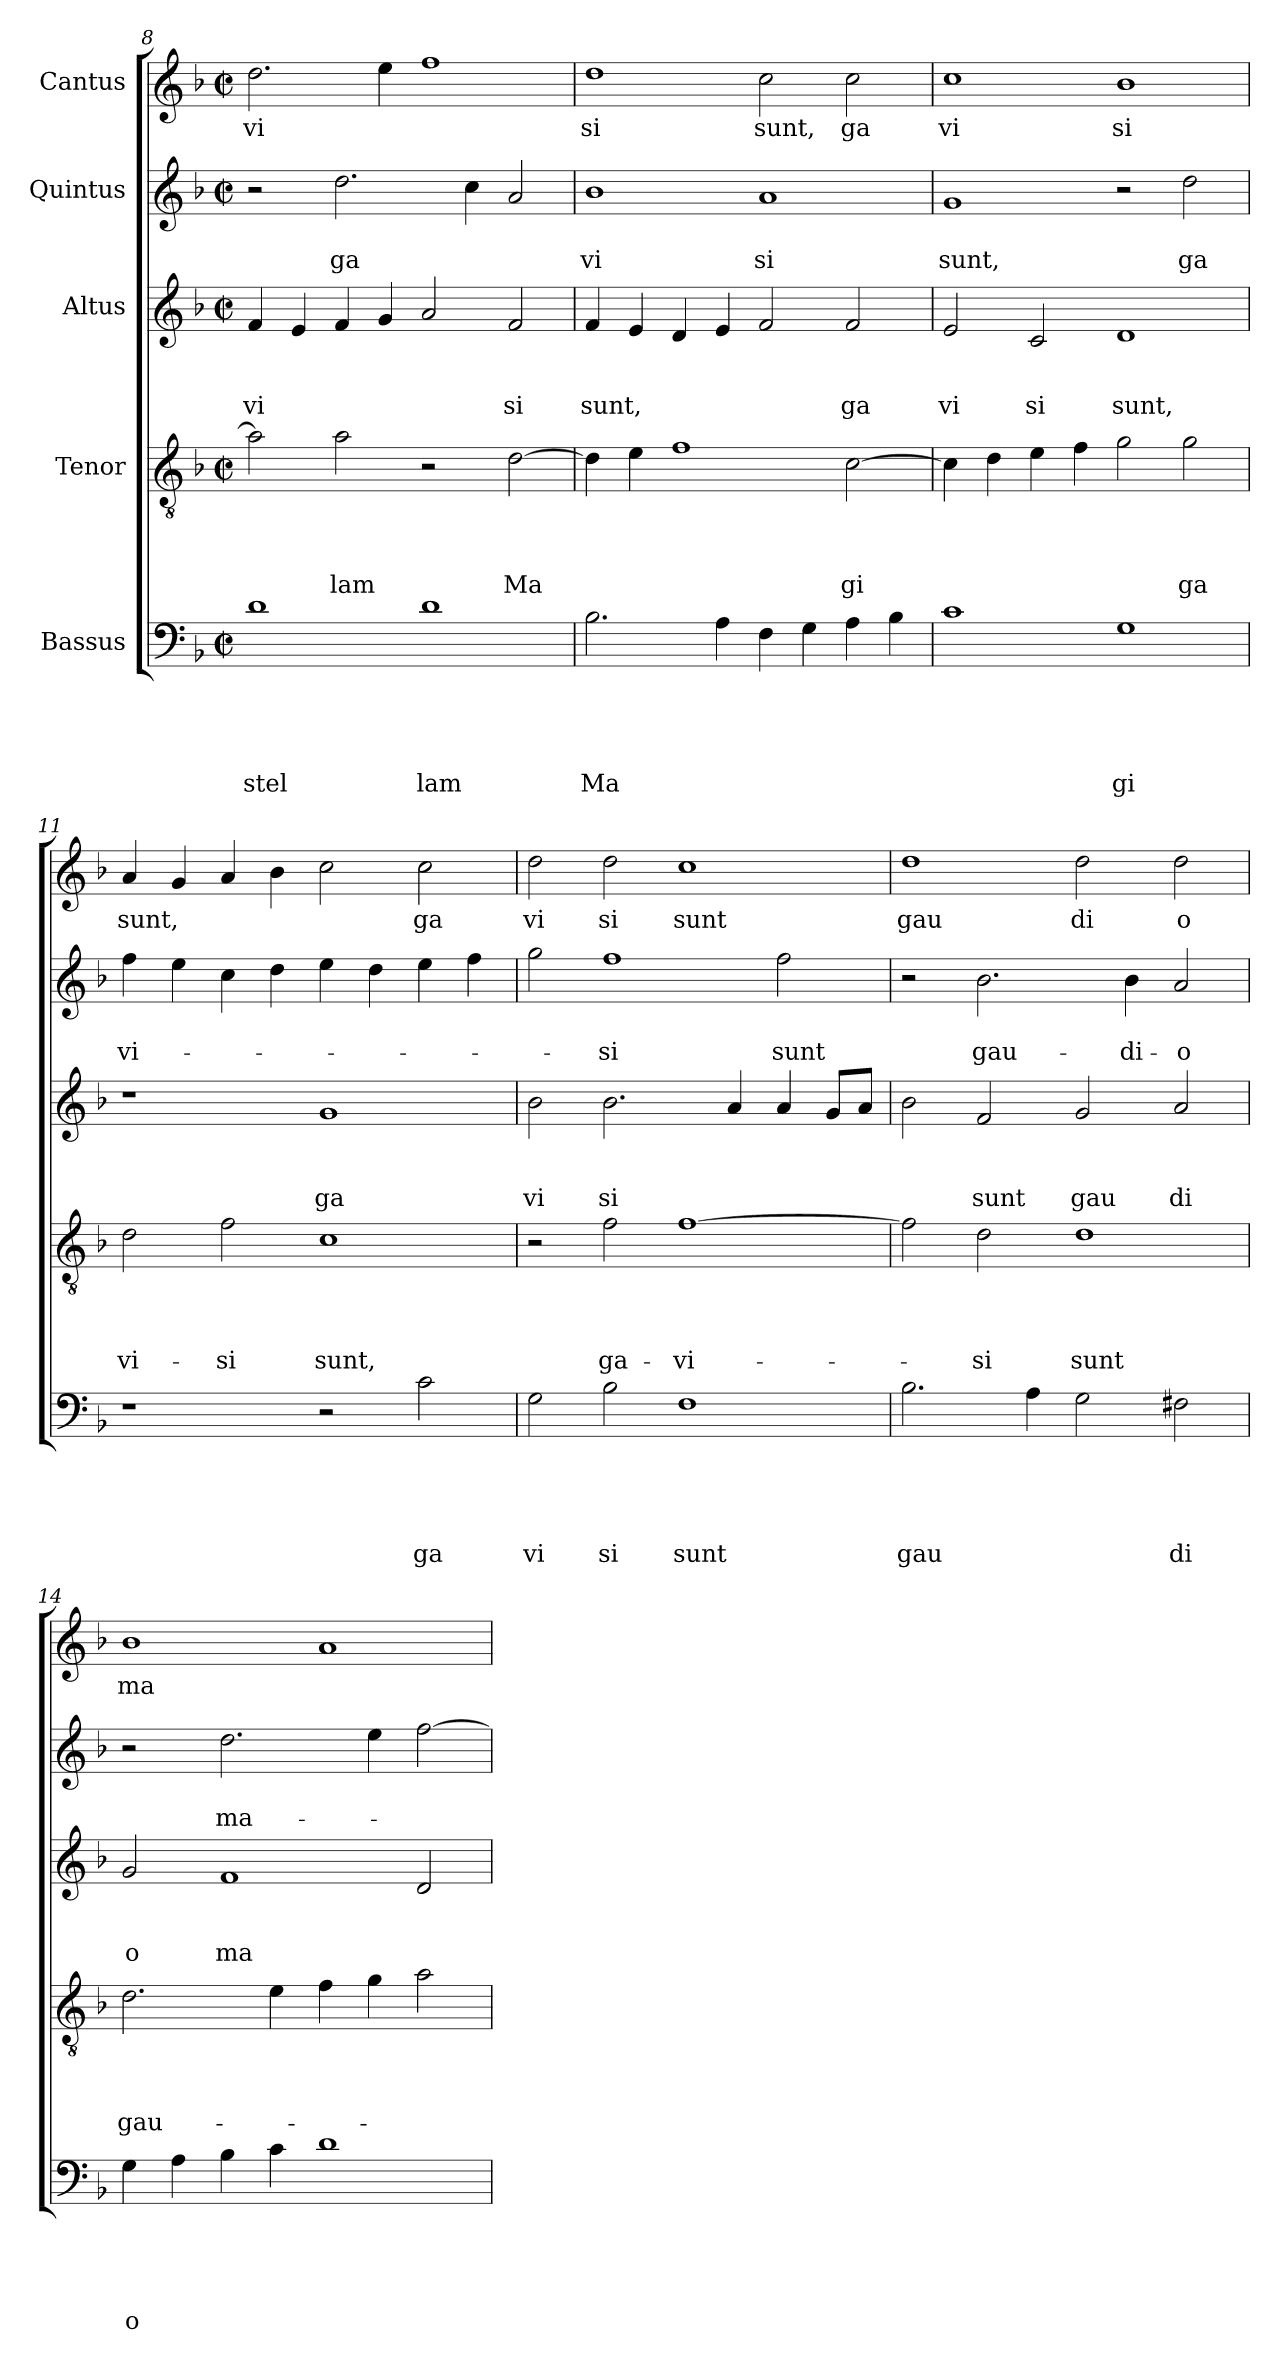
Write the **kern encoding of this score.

**kern	**text	**text	**text	**text	**text	**kern	**text	**text	**text	**text	**kern	**text	**text	**text	**kern	**text	**text	**kern	**text
*part5	*part5	*part5	*part5	*part5	*part5	*part4	*part4	*part4	*part4	*part4	*part3	*part3	*part3	*part3	*part2	*part2	*part2	*part1	*part1
*staff5	*staff5	*staff5	*staff5	*staff5	*staff5	*staff4	*staff4	*staff4	*staff4	*staff4	*staff3	*staff3	*staff3	*staff3	*staff2	*staff2	*staff2	*staff1	*staff1
*I"Bassus	*	*	*	*	*	*I"Tenor	*	*	*	*	*I"Altus	*	*	*	*I"Quintus	*	*	*I"Cantus	*
*clefF4	*	*	*	*	*	*clefGv2	*	*	*	*	*clefG2	*	*	*	*clefG2	*	*	*clefG2	*
*k[b-]	*	*	*	*	*	*k[b-]	*	*	*	*	*k[b-]	*	*	*	*k[b-]	*	*	*k[b-]	*
*F:	*	*	*	*	*	*F:	*	*	*	*	*F:	*	*	*	*F:	*	*	*F:	*
*M2/2	*	*	*	*	*	*M2/2	*	*	*	*	*M2/2	*	*	*	*M2/2	*	*	*M2/2	*
*met(c|)	*	*	*	*	*	*met(c|)	*	*	*	*	*met(c|)	*	*	*	*met(c|)	*	*	*met(c|)	*
=8	=8	=8	=8	=8	=8	=8	=8	=8	=8	=8	=8	=8	=8	=8	=8	=8	=8	=8	=8
!	!	!	!	!	!LO:LY:b	!	!	!	!	!	!	!	!	!LO:LY:b	!	!	!	!	!LO:LY:b
1d	.	.	.	.	stel	2a\]	.	.	.	.	4f/	.	.	vi	2r	.	.	2.dd\	vi
.	.	.	.	.	.	.	.	.	.	.	4e/	.	.	.	.	.	.	.	.
!	!	!	!	!	!	!	!	!	!	!LO:LY:b	!	!	!	!	!	!	!LO:LY:b	!	!
.	.	.	.	.	.	2a\	.	.	.	lam	4f/	.	.	.	2.dd\	.	ga	.	.
.	.	.	.	.	.	.	.	.	.	.	4g/	.	.	.	.	.	.	4ee\	.
!	!	!	!	!	!LO:LY:b	!	!	!	!	!	!	!	!	!	!	!	!	!	!
1d	.	.	.	.	lam	2r	.	.	.	.	2a/	.	.	.	.	.	.	1ff	.
.	.	.	.	.	.	.	.	.	.	.	.	.	.	.	4cc\	.	.	.	.
!	!	!	!	!	!	!	!	!	!	!LO:LY:b	!	!	!	!LO:LY:b	!	!	!	!	!
.	.	.	.	.	.	[>2d\	.	.	.	Ma	2f/	.	.	si	2a/	.	.	.	.
=9	=9	=9	=9	=9	=9	=9	=9	=9	=9	=9	=9	=9	=9	=9	=9	=9	=9	=9	=9
!	!	!	!	!	!LO:LY:b	!	!	!	!	!	!	!	!	!LO:LY:b	!	!	!LO:LY:b	!	!LO:LY:b
2.B-\	.	.	.	.	Ma	4d\]	.	.	.	.	4f/	.	.	sunt,	1b-	.	vi	1dd	si
.	.	.	.	.	.	4e\	.	.	.	.	4e/	.	.	.	.	.	.	.	.
.	.	.	.	.	.	1f	.	.	.	.	4d/	.	.	.	.	.	.	.	.
4A\	.	.	.	.	.	.	.	.	.	.	4e/	.	.	.	.	.	.	.	.
!	!	!	!	!	!	!	!	!	!	!	!	!	!	!	!	!	!LO:LY:b	!	!LO:LY:b
4F\	.	.	.	.	.	.	.	.	.	.	2f/	.	.	.	1a	.	si	2cc\	sunt,
4G\	.	.	.	.	.	.	.	.	.	.	.	.	.	.	.	.	.	.	.
!	!	!	!	!	!	!	!	!	!	!LO:LY:b	!	!	!	!LO:LY:b	!	!	!	!	!LO:LY:b
4A\	.	.	.	.	.	[>2c\	.	.	.	gi	2f/	.	.	ga	.	.	.	2cc\	ga
4B-\	.	.	.	.	.	.	.	.	.	.	.	.	.	.	.	.	.	.	.
=10	=10	=10	=10	=10	=10	=10	=10	=10	=10	=10	=10	=10	=10	=10	=10	=10	=10	=10	=10
!	!	!	!	!	!	!	!	!	!	!	!	!	!	!LO:LY:b	!	!	!LO:LY:b	!	!LO:LY:b
1c	.	.	.	.	.	4c\]	.	.	.	.	2e/	.	.	vi	1g	.	sunt,	1cc	vi
.	.	.	.	.	.	4d\	.	.	.	.	.	.	.	.	.	.	.	.	.
!	!	!	!	!	!	!	!	!	!	!	!	!	!	!LO:LY:b	!	!	!	!	!
.	.	.	.	.	.	4e\	.	.	.	.	2c/	.	.	si	.	.	.	.	.
.	.	.	.	.	.	4f\	.	.	.	.	.	.	.	.	.	.	.	.	.
!	!	!	!	!	!LO:LY:b	!	!	!	!	!	!	!	!	!LO:LY:b	!	!	!	!	!LO:LY:b
1G	.	.	.	.	gi	2g\	.	.	.	.	1d	.	.	sunt,	2r	.	.	1b-	si
!	!	!	!	!	!	!	!	!	!	!LO:LY:b	!	!	!	!	!	!	!LO:LY:b	!	!
.	.	.	.	.	.	2g\	.	.	.	ga	.	.	.	.	2dd\	.	ga	.	.
!!LO:LB:g=z
=11	=11	=11	=11	=11	=11	=11	=11	=11	=11	=11	=11	=11	=11	=11	=11	=11	=11	=11	=11
!	!	!	!	!	!	!	!	!	!	!LO:LY:b	!	!	!	!	!	!	!LO:LY:b	!	!LO:LY:b
1r	.	.	.	.	.	2d\	.	.	.	vi-	1r	.	.	.	4ff\	.	vi-	4a/	sunt,
.	.	.	.	.	.	.	.	.	.	.	.	.	.	.	4ee\	.	.	4g/	.
!	!	!	!	!	!	!	!	!	!	!LO:LY:b	!	!	!	!	!	!	!	!	!
.	.	.	.	.	.	2f\	.	.	.	-si	.	.	.	.	4cc\	.	.	4a/	.
.	.	.	.	.	.	.	.	.	.	.	.	.	.	.	4dd\	.	.	4b-\	.
!	!	!	!	!	!	!	!	!	!	!LO:LY:b	!	!	!	!LO:LY:b	!	!	!	!	!
2r	.	.	.	.	.	1c	.	.	.	sunt,	1g	.	.	ga	4ee\	.	.	2cc\	.
.	.	.	.	.	.	.	.	.	.	.	.	.	.	.	4dd\	.	.	.	.
!	!	!	!	!	!LO:LY:b	!	!	!	!	!	!	!	!	!	!	!	!	!	!LO:LY:b
2c\	.	.	.	.	ga	.	.	.	.	.	.	.	.	.	4ee\	.	.	2cc\	ga
.	.	.	.	.	.	.	.	.	.	.	.	.	.	.	4ff\	.	.	.	.
=12	=12	=12	=12	=12	=12	=12	=12	=12	=12	=12	=12	=12	=12	=12	=12	=12	=12	=12	=12
!	!	!	!	!	!LO:LY:b	!	!	!	!	!	!	!	!	!LO:LY:b	!	!	!	!	!LO:LY:b
2G\	.	.	.	.	vi	2r	.	.	.	.	2b-\	.	.	vi	2gg\	.	.	2dd\	vi
!	!	!	!	!	!LO:LY:b	!	!	!	!	!LO:LY:b	!	!	!	!LO:LY:b	!	!	!LO:LY:b	!	!LO:LY:b
2B-\	.	.	.	.	si	2f\	.	.	.	ga-	2.b-\	.	.	si	1ff	.	-si	2dd\	si
!	!	!	!	!	!LO:LY:b	!	!	!	!	!LO:LY:b	!	!	!	!	!	!	!	!	!LO:LY:b
1F	.	.	.	.	sunt	[>1f	.	.	.	-vi-	.	.	.	.	.	.	.	1cc	sunt
.	.	.	.	.	.	.	.	.	.	.	4a/	.	.	.	.	.	.	.	.
!	!	!	!	!	!	!	!	!	!	!	!	!	!	!	!	!	!LO:LY:b	!	!
.	.	.	.	.	.	.	.	.	.	.	4a/	.	.	.	2ff\	.	sunt	.	.
.	.	.	.	.	.	.	.	.	.	.	8g/L	.	.	.	.	.	.	.	.
.	.	.	.	.	.	.	.	.	.	.	8a/J	.	.	.	.	.	.	.	.
=13	=13	=13	=13	=13	=13	=13	=13	=13	=13	=13	=13	=13	=13	=13	=13	=13	=13	=13	=13
!	!	!	!	!	!LO:LY:b	!	!	!	!	!	!	!	!	!	!	!	!	!	!LO:LY:b
2.B-\	.	.	.	.	gau	2f\]	.	.	.	.	2b-\	.	.	.	2r	.	.	1dd	gau
!	!	!	!	!	!	!	!	!	!	!LO:LY:b	!	!	!	!LO:LY:b	!	!	!LO:LY:b	!	!
.	.	.	.	.	.	2d\	.	.	.	-si	2f/	.	.	sunt	2.b-\	.	gau-	.	.
4A\	.	.	.	.	.	.	.	.	.	.	.	.	.	.	.	.	.	.	.
!	!	!	!	!	!	!	!	!	!	!LO:LY:b	!	!	!	!LO:LY:b	!	!	!	!	!LO:LY:b
2G\	.	.	.	.	.	1d	.	.	.	sunt	2g/	.	.	gau	.	.	.	2dd\	di
!	!	!	!	!	!	!	!	!	!	!	!	!	!	!	!	!	!LO:LY:b	!	!
.	.	.	.	.	.	.	.	.	.	.	.	.	.	.	4b-\	.	-di-	.	.
!	!	!	!	!	!LO:LY:b	!	!	!	!	!	!	!	!	!LO:LY:b	!	!	!LO:LY:b	!	!LO:LY:b
2F#X\	.	.	.	.	di	.	.	.	.	.	2a/	.	.	di	2a/	.	-o	2dd\	o
=14	=14	=14	=14	=14	=14	=14	=14	=14	=14	=14	=14	=14	=14	=14	=14	=14	=14	=14	=14
!	!	!	!	!	!LO:LY:b	!	!	!	!	!LO:LY:b	!	!	!	!LO:LY:b	!	!	!	!	!LO:LY:b
4G\	.	.	.	.	o	2.d\	.	.	.	gau-	2g/	.	.	o	2r	.	.	1b-	ma
4A\	.	.	.	.	.	.	.	.	.	.	.	.	.	.	.	.	.	.	.
!	!	!	!	!	!	!	!	!	!	!	!	!	!	!LO:LY:b	!	!	!LO:LY:b	!	!
4B-\	.	.	.	.	.	.	.	.	.	.	1f	.	.	ma	2.dd\	.	ma-	.	.
4c\	.	.	.	.	.	4e\	.	.	.	.	.	.	.	.	.	.	.	.	.
1d	.	.	.	.	.	4f\	.	.	.	.	.	.	.	.	.	.	.	1a	.
.	.	.	.	.	.	4g\	.	.	.	.	.	.	.	.	4ee\	.	.	.	.
.	.	.	.	.	.	2a\	.	.	.	.	2d/	.	.	.	[>2ff\	.	.	.	.
=	=	=	=	=	=	=	=	=	=	=	=	=	=	=	=	=	=	=	=
*-	*-	*-	*-	*-	*-	*-	*-	*-	*-	*-	*-	*-	*-	*-	*-	*-	*-	*-	*-
